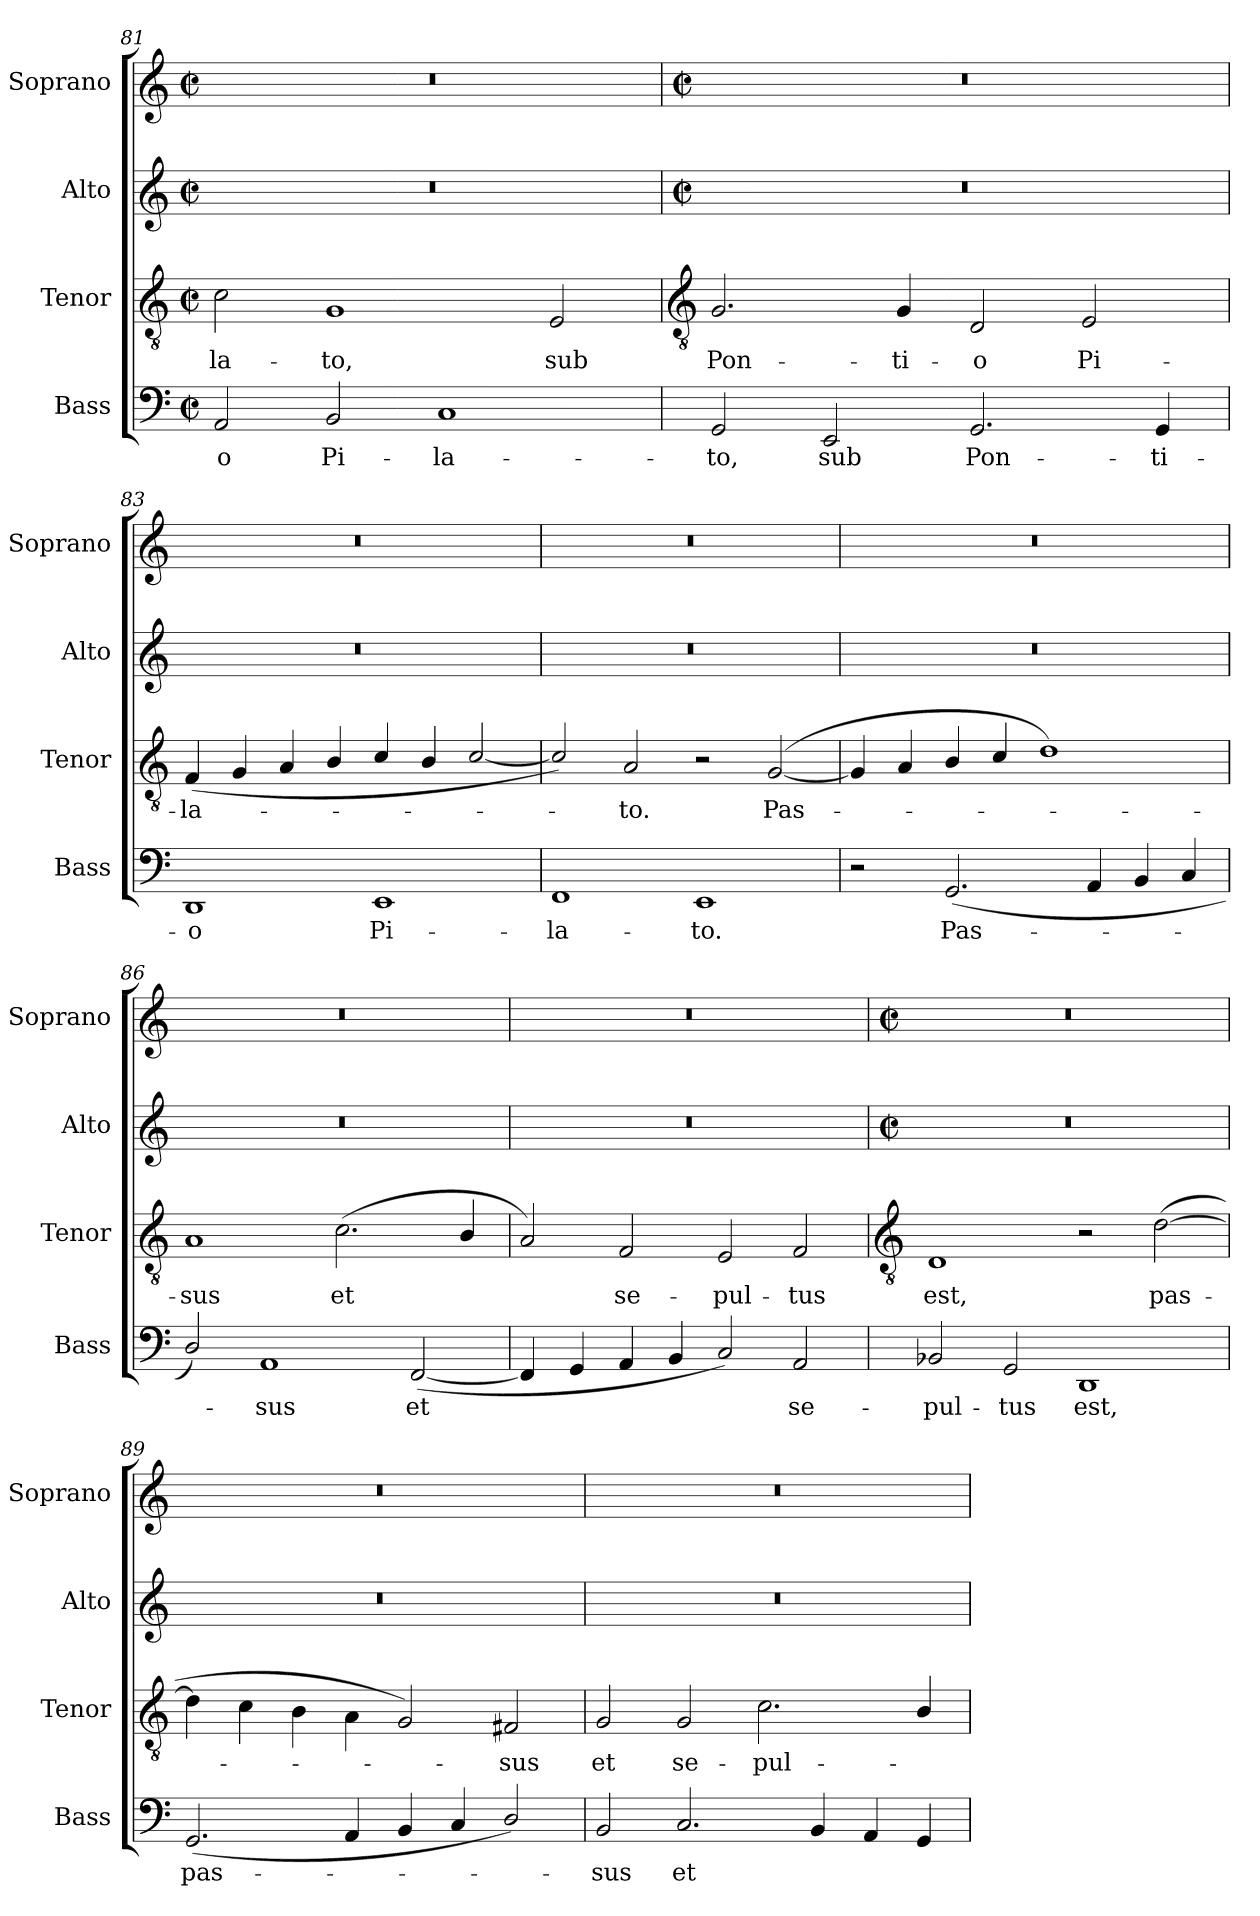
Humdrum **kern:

**kern	**text	**kern	**text	**kern	**kern
*part4	*part4	*part3	*part3	*part2	*part1
*staff4	*staff4	*staff3	*staff3	*staff2	*staff1
*I"Bass	*	*I"Tenor	*	*I"Alto	*I"Soprano
*I'Bass	*	*I'Tenor	*	*I'Alto	*I'Soprano
*clefF4	*	*clefGv2	*	*clefG2	*clefG2
*k[]	*	*k[]	*	*k[]	*k[]
*C:	*	*C:	*	*C:	*C:
*M4/2	*	*M4/2	*	*M4/2	*M4/2
*met(c|)	*	*met(c|)	*	*met(c|)	*met(c|)
=81	=81	=81	=81	=81	=81
!	!LO:LY:b	!	!LO:LY:b	!	!
2AA	-o	2c	-la-	0r	0r
!	!LO:LY:b	!	!LO:LY:b	!	!
2BB	Pi-	1G	-to,	.	.
!	!LO:LY:b	!	!	!	!
1C	-la-	.	.	.	.
!	!	!	!LO:LY:b	!	!
.	.	2E	sub	.	.
!!LO:LB:g=z
=82	=82	=82	=82	=82	=82
*	*	*clefGv2	*	*	*
*	*	*	*	*M4/2	*M4/2
*	*	*	*	*met(c|)	*met(c|)
!	!LO:LY:b	!	!LO:LY:b	!	!
2GG	-to,	2.G	Pon-	0r	0r
!	!LO:LY:b	!	!	!	!
2EE	sub	.	.	.	.
!	!	!	!LO:LY:b	!	!
.	.	4G	-ti-	.	.
!	!LO:LY:b	!	!LO:LY:b	!	!
2.GG	Pon-	2D	-o	.	.
!	!	!	!LO:LY:b	!	!
.	.	2E	Pi-	.	.
!	!LO:LY:b	!	!	!	!
4GG	-ti-	.	.	.	.
=83	=83	=83	=83	=83	=83
!	!LO:LY:b	!	!LO:LY:b	!	!
1DD	-o	(<4F	-la-	0r	0r
.	.	4G	.	.	.
.	.	4A	.	.	.
.	.	4B/	.	.	.
!	!LO:LY:b	!	!	!	!
1EE	Pi-	4c/	.	.	.
.	.	4B/	.	.	.
.	.	[2c/	.	.	.
=84	=84	=84	=84	=84	=84
!	!LO:LY:b	!	!	!	!
1FF	-la-	2c/])	.	0r	0r
!	!	!	!LO:LY:b	!	!
.	.	2A	to.	.	.
!	!LO:LY:b	!	!	!	!
1EE	-to.	2r	.	.	.
!	!	!	!LO:LY:b	!	!
.	.	(<[2G	Pas-	.	.
=85	=85	=85	=85	=85	=85
2r	.	4G]	.	0r	0r
.	.	4A	.	.	.
!	!LO:LY:b	!	!	!	!
(<2.GG	Pas-	4B/	.	.	.
.	.	4c/	.	.	.
.	.	1d)	.	.	.
4AA	.	.	.	.	.
4BB	.	.	.	.	.
4C	.	.	.	.	.
=86	=86	=86	=86	=86	=86
!	!	!	!LO:LY:b	!	!
2D/)	.	1A	sus	0r	0r
!	!LO:LY:b	!	!	!	!
1AA	sus	.	.	.	.
!	!	!	!LO:LY:b	!	!
.	.	(<2.c	et	.	.
!	!LO:LY:b	!	!	!	!
(<[2FF	et	.	.	.	.
.	.	4B/	.	.	.
=87	=87	=87	=87	=87	=87
4FF]	.	2A)	.	0r	0r
4GG	.	.	.	.	.
!	!	!	!LO:LY:b	!	!
4AA	.	2F	se-	.	.
4BB	.	.	.	.	.
!	!	!	!LO:LY:b	!	!
2C)	.	2E	-pul-	.	.
!	!LO:LY:b	!	!LO:LY:b	!	!
2AA	se-	2F	-tus	.	.
!!LO:LB:g=z
=88	=88	=88	=88	=88	=88
*	*	*clefGv2	*	*	*
*	*	*	*	*M4/2	*M4/2
*	*	*	*	*met(c|)	*met(c|)
!	!LO:LY:b	!	!LO:LY:b	!	!
2BB-X	-pul-	1D	est,	0r	0r
!	!LO:LY:b	!	!	!	!
2GG	-tus	.	.	.	.
!	!LO:LY:b	!	!	!	!
1DD	est,	2r	.	.	.
!	!	!	!LO:LY:b	!	!
.	.	(>[2d	pas-	.	.
=89	=89	=89	=89	=89	=89
!	!LO:LY:b	!	!	!	!
(<2.GG	pas-	4d]	.	0r	0r
.	.	4c	.	.	.
.	.	4B	.	.	.
4AA	.	4A\	.	.	.
4BB	.	2G)	.	.	.
4C	.	.	.	.	.
!	!	!	!LO:LY:b	!	!
2D/)	.	2F#X	sus	.	.
=90	=90	=90	=90	=90	=90
!	!LO:LY:b	!	!LO:LY:b	!	!
2BB	sus	2G	et	0r	0r
!	!LO:LY:b	!	!LO:LY:b	!	!
2.C	et	2G	se-	.	.
!	!	!	!LO:LY:b	!	!
.	.	2.c	-pul-	.	.
4BB	.	.	.	.	.
4AA	.	.	.	.	.
4GG	.	4B/	.	.	.
=	=	=	=	=	=
*-	*-	*-	*-	*-	*-
